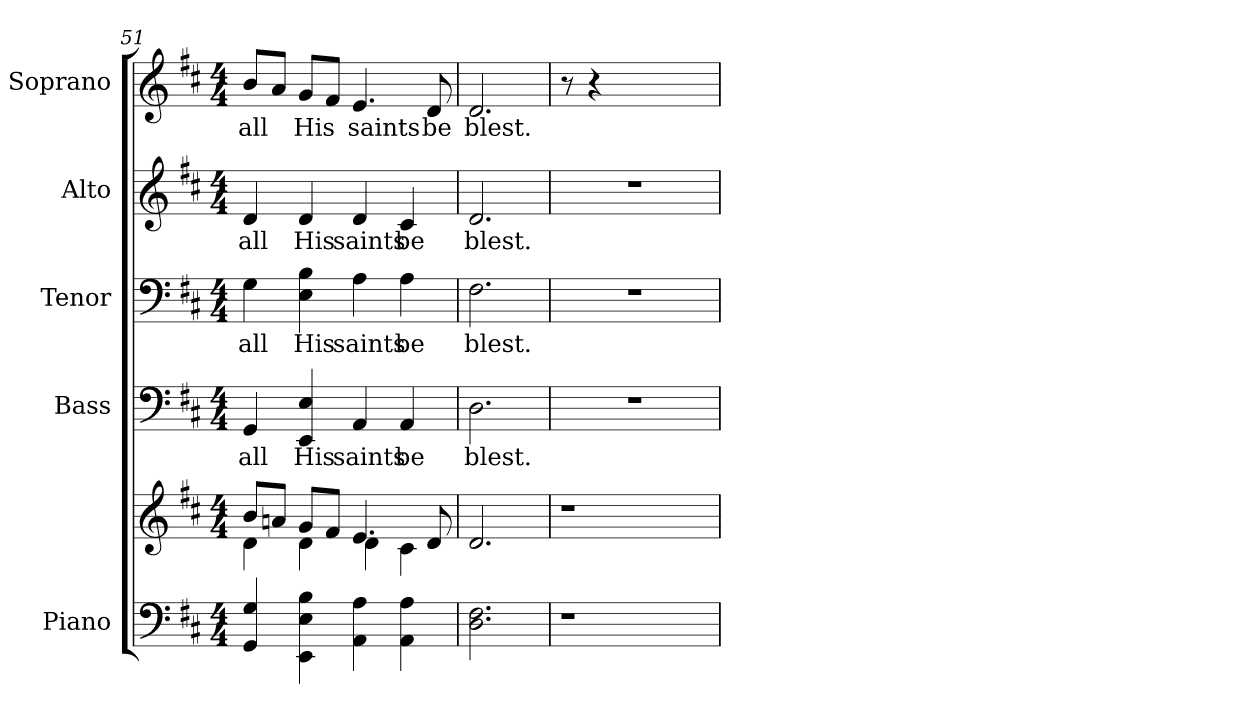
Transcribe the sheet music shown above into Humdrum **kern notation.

**kern	**kern	**kern	**text	**kern	**text	**kern	**text	**kern	**text
*part5	*part5	*part4	*part4	*part3	*part3	*part2	*part2	*part1	*part1
*staff6	*staff5	*staff4	*staff4	*staff3	*staff3	*staff2	*staff2	*staff1	*staff1
*I"Piano	*	*I"Bass	*	*I"Tenor	*	*I"Alto	*	*I"Soprano	*
*I'Pno.	*	*I'B.	*	*I'T.	*	*I'A.	*	*I'S.	*
!!LO:PB:g=z
*clefF4	*clefG2	*clefF4	*	*clefF4	*	*clefG2	*	*clefG2	*
*k[f#c#]	*k[f#c#]	*k[f#c#]	*	*k[f#c#]	*	*k[f#c#]	*	*k[f#c#]	*
*D:	*D:	*D:	*	*D:	*	*D:	*	*D:	*
*M4/4	*M4/4	*M4/4	*	*M4/4	*	*M4/4	*	*M4/4	*
=51	=51	=51	=51	=51	=51	=51	=51	=51	=51
*	*^	*	*	*	*	*	*	*	*
!	!	!	!	!LO:LY:b:color=#000000	!	!	!	!	!	!
!	!	!	!	!	!	!LO:LY:b:color=#000000	!	!	!	!
!	!	!	!	!	!	!	!	!LO:LY:b:color=#000000	!	!
!	!	!	!	!	!	!	!	!	!	!LO:LY:b:color=#000000
4GGi/ 4Gi	8bi/L	4di\	4GGi/	all	4Gi\	all	4di/	all	8bi/L	all
.	8ani/J	.	.	.	.	.	.	.	8ai/J	.
!	!	!	!	!LO:LY:b:color=#000000	!	!	!	!	!	!
!	!	!	!	!	!	!LO:LY:b:color=#000000	!	!	!	!
!	!	!	!	!	!	!	!	!LO:LY:b:color=#000000	!	!
!	!	!	!	!	!	!	!	!	!	!LO:LY:b:color=#000000
4EEi\ 4Ei 4Bi	8gi/L	4di\	4EEi/ 4Ei	His	4Ei\ 4Bi	His	4di/	His	8gi/L	His
.	8f#i/J	.	.	.	.	.	.	.	8f#i/J	.
!	!	!	!	!LO:LY:b:color=#000000	!	!	!	!	!	!
!	!	!	!	!	!	!LO:LY:b:color=#000000	!	!	!	!
!	!	!	!	!	!	!	!	!LO:LY:b:color=#000000	!	!
!	!	!	!	!	!	!	!	!	!	!LO:LY:b:color=#000000
4AAi\ 4Ai	4.ei/	4di\	4AAi/	saints	4Ai\	saints	4di/	saints	4.ei/	saints
!	!	!	!	!LO:LY:b:color=#000000	!	!	!	!	!	!
!	!	!	!	!	!	!LO:LY:b:color=#000000	!	!	!	!
!	!	!	!	!	!	!	!	!LO:LY:b:color=#000000	!	!
4AAi\ 4Ai	.	4c#i\	4AAi/	be	4Ai\	be	4c#i/	be	.	.
!	!	!	!	!	!	!	!	!	!	!LO:LY:b:color=#000000
.	8di/	.	.	.	.	.	.	.	8di/	be
*	*v	*v	*	*	*	*	*	*	*	*
=52	=52	=52	=52	=52	=52	=52	=52	=52	=52
!	!	!	!LO:LY:b:color=#000000	!	!	!	!	!	!
!	!	!	!	!	!LO:LY:b:color=#000000	!	!	!	!
!	!	!	!	!	!	!	!LO:LY:b:color=#000000	!	!
!	!	!	!	!	!	!	!	!	!LO:LY:b:color=#000000
2.Di\ 2.F#i	2.di/	2.Di\	blest.	2.F#i\	blest.	2.di/	blest.	2.di/	blest.
!!LO:PB:g=z
=53	=53	=53	=53	=53	=53	=53	=53	=53	=53
!LO:N:vis=1	!LO:N:vis=1	!LO:N:vis=1	!	!LO:N:vis=1	!	!LO:N:vis=1	!	!	!
4.r	4.r	1r	.	1r	.	1r	.	8r	.
.	.	.	.	.	.	.	.	4r	.
2ryy	2ryy	.	.	.	.	.	.	2ryy	.
8ryy	8ryy	.	.	.	.	.	.	8ryy	.
=	=	=	=	=	=	=	=	=	=
*-	*-	*-	*-	*-	*-	*-	*-	*-	*-
